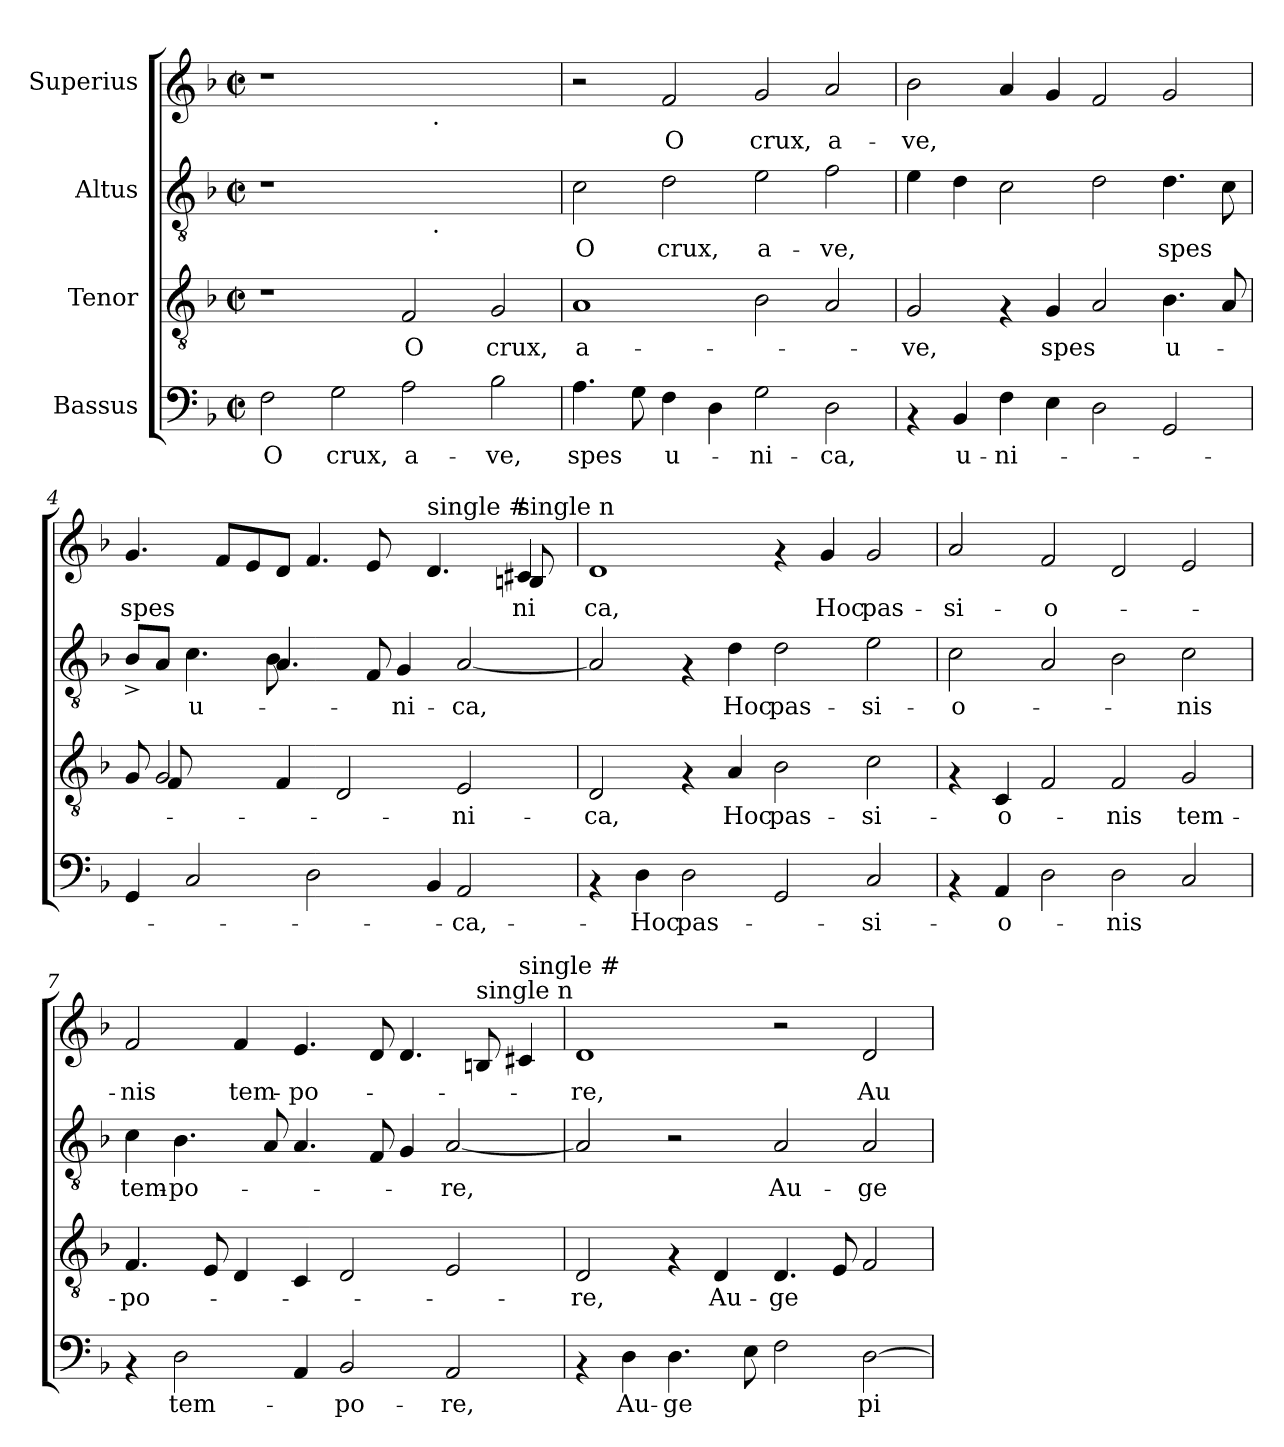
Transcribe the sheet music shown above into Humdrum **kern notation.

**kern	**text	**kern	**text	**kern	**text	**kern	**text
*part4	*part4	*part3	*part3	*part2	*part2	*part1	*part1
*staff4	*staff4	*staff3	*staff3	*staff2	*staff2	*staff1	*staff1
*I"Bassus	*	*I"Tenor	*	*I"Altus	*	*I"Superius	*
*clefF4	*	*clefGv2	*	*clefGv2	*	*clefG2	*
*k[b-]	*	*k[b-]	*	*k[b-]	*	*k[b-]	*
*F:	*	*F:	*	*F:	*	*F:	*
*M2/2	*	*M2/2	*	*M2/2	*	*M2/2	*
*met(c|)	*	*met(c|)	*	*met(c|)	*	*met(c|)	*
=1	=1	=1	=1	=1	=1	=1	=1
!	!LO:LY:b	!	!	!	!	!	!
2F\	O	1r	.	1r	.	1r	.
!	!LO:LY:b	!	!	!	!	!	!
2G\	crux,	.	.	.	.	.	.
!	!LO:LY:b	!	!LO:LY:b	!	!	!	!
2A\	a-	2F/	O	8ryy	.	8ryy	.
!	!	!	!	!	!	!LO:TX:b:t=.	!
!	!	!	!	!LO:TX:b:t=.	!	!	!
.	.	.	.	2..ryy	.	2..ryy	.
!	!LO:LY:b	!	!LO:LY:b	!	!	!	!
2B-\	-ve,	2G/	crux,	.	.	.	.
=2	=2	=2	=2	=2	=2	=2	=2
!	!LO:LY:b	!	!LO:LY:b	!	!LO:LY:b	!	!
4.A\	spes	1A	a-	2c\	O	2r	.
8G\	.	.	.	.	.	.	.
!	!LO:LY:b	!	!	!	!LO:LY:b	!	!LO:LY:b
4F\	u-	.	.	2d\	crux,	2f/	O
4D\	.	.	.	.	.	.	.
!	!LO:LY:b	!	!	!	!LO:LY:b	!	!LO:LY:b
2G\	-ni-	2B-\	.	2e\	a-	2g/	crux,
!	!LO:LY:b	!	!	!	!LO:LY:b	!	!LO:LY:b
2D\	-ca,	2A/	.	2f\	-ve,	2a/	a-
=3	=3	=3	=3	=3	=3	=3	=3
!	!	!	!LO:LY:b	!	!	!	!LO:LY:b
4rAA	.	2G/	-ve,	4e\	.	2b-\	-ve,
!	!LO:LY:b	!	!	!	!	!	!
4BB-/	u-	.	.	4d\	.	.	.
!	!LO:LY:b	!	!	!	!	!	!
4F\	-ni-	4rF	.	2c\	.	4a/	.
!	!	!	!LO:LY:b	!	!	!	!
4E\	.	4G/	spes	.	.	4g/	.
2D\	.	2A/	.	2d\	.	2f/	.
!	!	!	!LO:LY:b	!	!LO:LY:b	!	!
2GG/	.	4.B-\	u-	4.d\	spes	2g/	.
.	.	8A/	.	8c\	.	.	.
=4	=4	=4	=4	=4	=4	=4	=4
*^	*	*^	*	*^	*	*	*
!	!	!	!	!	!	!	!	!	!	!LO:LY:b
*	*	*	*	*	*	*	*	*	*^	*
*	*	*	*	*	*	*	*	*	*	*^	*
4GG/	1ryy	.	8G/	8ryy	.	8B-^>/L	2ryy	.	4.g/	1ryy	1ryy	spes
.	.	.	2G/	8F/	.	8A/J	.	.	.	.	.	.
!	!	!	!	!	!	!	!	!LO:LY:b	!	!	!	!
2C/	.	.	.	1ryy	.	4.c\	.	u-	.	.	.	.
.	.	.	.	.	.	.	.	.	8f/L	.	.	.
.	.	.	.	.	.	.	8ryy	.	8e/	.	.	.
.	.	.	4F/	.	.	4.A/	8B-\	.	8d/J	.	.	.
2D\	.	.	.	.	.	.	1ryy	.	4.f/	.	.	.
.	.	.	2D/	.	.	.	.	.	.	.	.	.
.	4.ryy	.	.	.	.	8F/	.	.	.	8e/	2ryy	.
!	!	!	!	!	!	!	!	!LO:LY:b	!	!	!	!
.	.	.	.	.	.	4G/	.	-ni-	2.ryy	8ryy	.	.
!	!	!	!	!	!	!	!	!	!	!LO:TX:a:t=single #	!	!
4BB-/	.	.	.	2ryy	.	.	.	.	.	4.d/	.	.
!	!	!LO:LY:b	!	!	!LO:LY:b	!	!	!LO:LY:b	!	!	!	!
.	2AA/	-ca,	2E/	.	-ni-	[<2A/	.	-ca,	.	.	.	.
4.ryy	.	.	.	.	.	.	.	.	.	.	8ryy	.
!	!	!	!	!	!	!	!	!	!	!LO:TX:a:t=single n	!	!
!	!	!	!	!	!	!	!	!	!	!	!	!LO:LY:b
.	.	.	.	.	.	.	.	.	.	4c#/	8B/	ni-
.	.	.	.	8ryy	.	.	8ryy	.	.	.	8ryy	.
*v	*v	*	*	*	*	*	*	*	*	*	*	*
!!LO:LB:g=z
=5	=5	=5	=5	=5	=5	=5	=5	=5	=5	=5	=5
!	!	!	!	!LO:LY:b	!	!	!	!	!	!	!LO:LY:b
*	*	*v	*v	*	*	*	*	*v	*v	*v	*
*	*	*	*	*v	*v	*	*	*
4rAA	.	2D/	-ca,	2A/]	.	1d	-ca,
!	!LO:LY:b	!	!	!	!	!	!
4D\	Hoc	.	.	.	.	.	.
!	!LO:LY:b	!	!	!	!	!	!
2D\	pas-	4rF	.	4rF	.	.	.
!	!	!	!LO:LY:b	!	!LO:LY:b	!	!
.	.	4A/	Hoc	4d\	Hoc	.	.
!	!	!	!LO:LY:b	!	!LO:LY:b	!	!
2GG/	.	2B-\	pas-	2d\	pas-	4rf	.
!	!	!	!	!	!	!	!LO:LY:b
.	.	.	.	.	.	4g/	Hoc
!	!LO:LY:b	!	!LO:LY:b	!	!LO:LY:b	!	!LO:LY:b
2C/	-si-	2c\	-si-	2e\	-si-	2g/	pas-
=6	=6	=6	=6	=6	=6	=6	=6
!	!	!	!	!	!LO:LY:b	!	!LO:LY:b
4rAA	.	4rF	.	2c\	-o-	2a/	-si-
!	!LO:LY:b	!	!LO:LY:b	!	!	!	!
4AA/	-o-	4C/	-o-	.	.	.	.
!	!	!	!	!	!	!	!LO:LY:b
2D\	.	2F/	.	2A/	.	2f/	-o-
!	!LO:LY:b	!	!LO:LY:b	!	!	!	!
2D\	-nis	2F/	-nis	2B-\	.	2d/	.
!	!	!	!LO:LY:b	!	!LO:LY:b	!	!
2C/	.	2G/	tem-	2c\	-nis	2e/	.
=7	=7	=7	=7	=7	=7	=7	=7
!	!	!	!LO:LY:b	!	!LO:LY:b	!	!LO:LY:b
4rAA	.	4.F/	-po-	4c\	tem-	2f/	-nis
!	!LO:LY:b	!	!	!	!LO:LY:b	!	!
2D\	tem-	.	.	4.B-\	-po-	.	.
.	.	8E/	.	.	.	.	.
!	!	!	!	!	!	!	!LO:LY:b
.	.	4D/	.	.	.	4f/	tem-
.	.	.	.	8A/	.	.	.
!	!	!	!	!	!	!	!LO:LY:b
4AA/	.	4C/	.	4.A/	.	4.e/	-po-
!	!LO:LY:b	!	!	!	!	!	!
2BB-/	-po-	2D/	.	.	.	.	.
.	.	.	.	8F/	.	8d/	.
.	.	.	.	4G/	.	4.d/	.
!	!LO:LY:b	!	!	!	!LO:LY:b	!	!
2AA/	-re,	2E/	.	[<2A/	-re,	.	.
!	!	!	!	!	!	!LO:TX:a:t=single n	!
.	.	.	.	.	.	8B/	.
!	!	!	!	!	!	!LO:TX:a:t=single #	!
.	.	.	.	.	.	4c#/	.
=8	=8	=8	=8	=8	=8	=8	=8
!	!	!	!LO:LY:b	!	!	!	!LO:LY:b
4rAA	.	2D/	-re,	2A/]	.	1d	-re,
!	!LO:LY:b	!	!	!	!	!	!
4D\	Au-	.	.	.	.	.	.
!	!LO:LY:b	!	!	!	!	!	!
4.D\	-ge	4rF	.	2r	.	.	.
!	!	!	!LO:LY:b	!	!	!	!
.	.	4D/	Au-	.	.	.	.
8E\	.	.	.	.	.	.	.
!	!	!	!LO:LY:b	!	!LO:LY:b	!	!
2F\	.	4.D/	-ge	2A/	Au-	2r	.
.	.	8E/	.	.	.	.	.
!	!LO:LY:b	!	!	!	!LO:LY:b	!	!LO:LY:b
[>2D\	pi-	2F/	.	2A/	-ge	2d/	Au-
=	=	=	=	=	=	=	=
*-	*-	*-	*-	*-	*-	*-	*-
